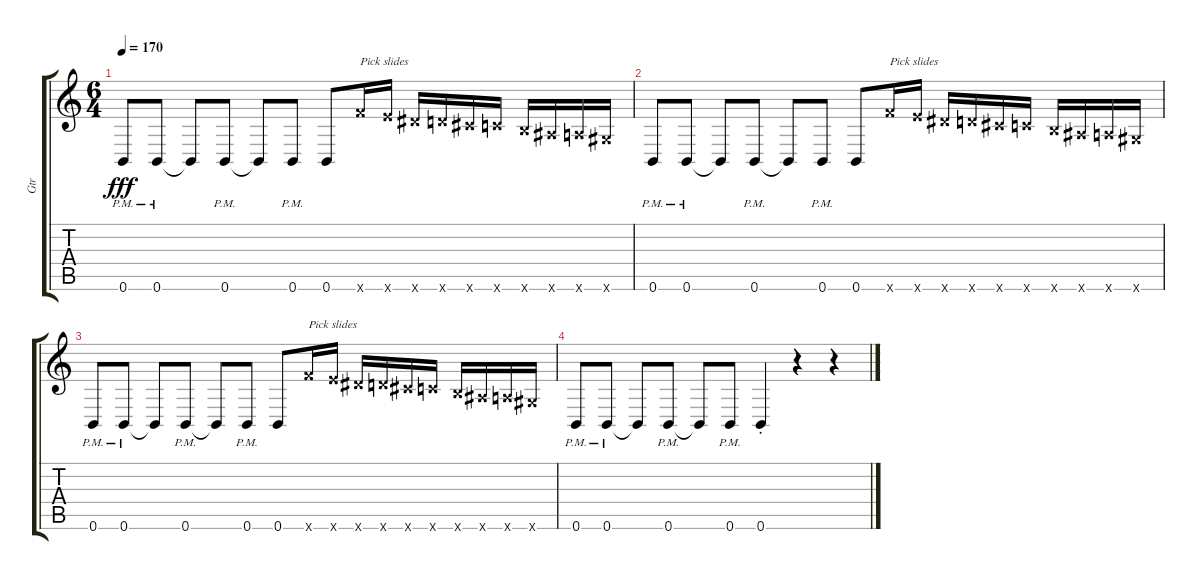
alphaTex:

\track ("Gtr" "Gtr") {instrument distortionguitar}
\staff {score tabs}
\tuning (Db4 Ab3 E3 B2 Gb2 B1) {hide}
\ts (6 4)
\tempo 170
\clef g2
\ks c
0.6{pm}.8{dy fff} 0.6{pm}.8 0.6{t}.8 0.6{pm}.8 0.6{t}.8 0.6{pm}.8 0.6.8 18.6{x}.16{txt "Pick slides"} 17.6{x}.16 16.6{x}.16 15.6{x}.16 14.6{x}.16 13.6{x}.16 12.6{x}.16 11.6{x}.16 10.6{x}.16 9.6{x}.16 |
0.6{pm}.8 0.6{pm}.8 0.6{t}.8 0.6{pm}.8 0.6{t}.8 0.6{pm}.8 0.6.8 18.6{x}.16{txt "Pick slides"} 17.6{x}.16 16.6{x}.16 15.6{x}.16 14.6{x}.16 13.6{x}.16 12.6{x}.16 11.6{x}.16 10.6{x}.16 9.6{x}.16 |
0.6{pm}.8 0.6{pm}.8 0.6{t}.8 0.6{pm}.8 0.6{t}.8 0.6{pm}.8 0.6.8 18.6{x}.16{txt "Pick slides"} 17.6{x}.16 16.6{x}.16 15.6{x}.16 14.6{x}.16 13.6{x}.16 12.6{x}.16 11.6{x}.16 10.6{x}.16 9.6{x}.16 |
0.6{pm}.8 0.6{pm}.8 0.6{t}.8 0.6{pm}.8 0.6{t}.8 0.6{pm}.8 0.6{st}.4 r.4 r.4
